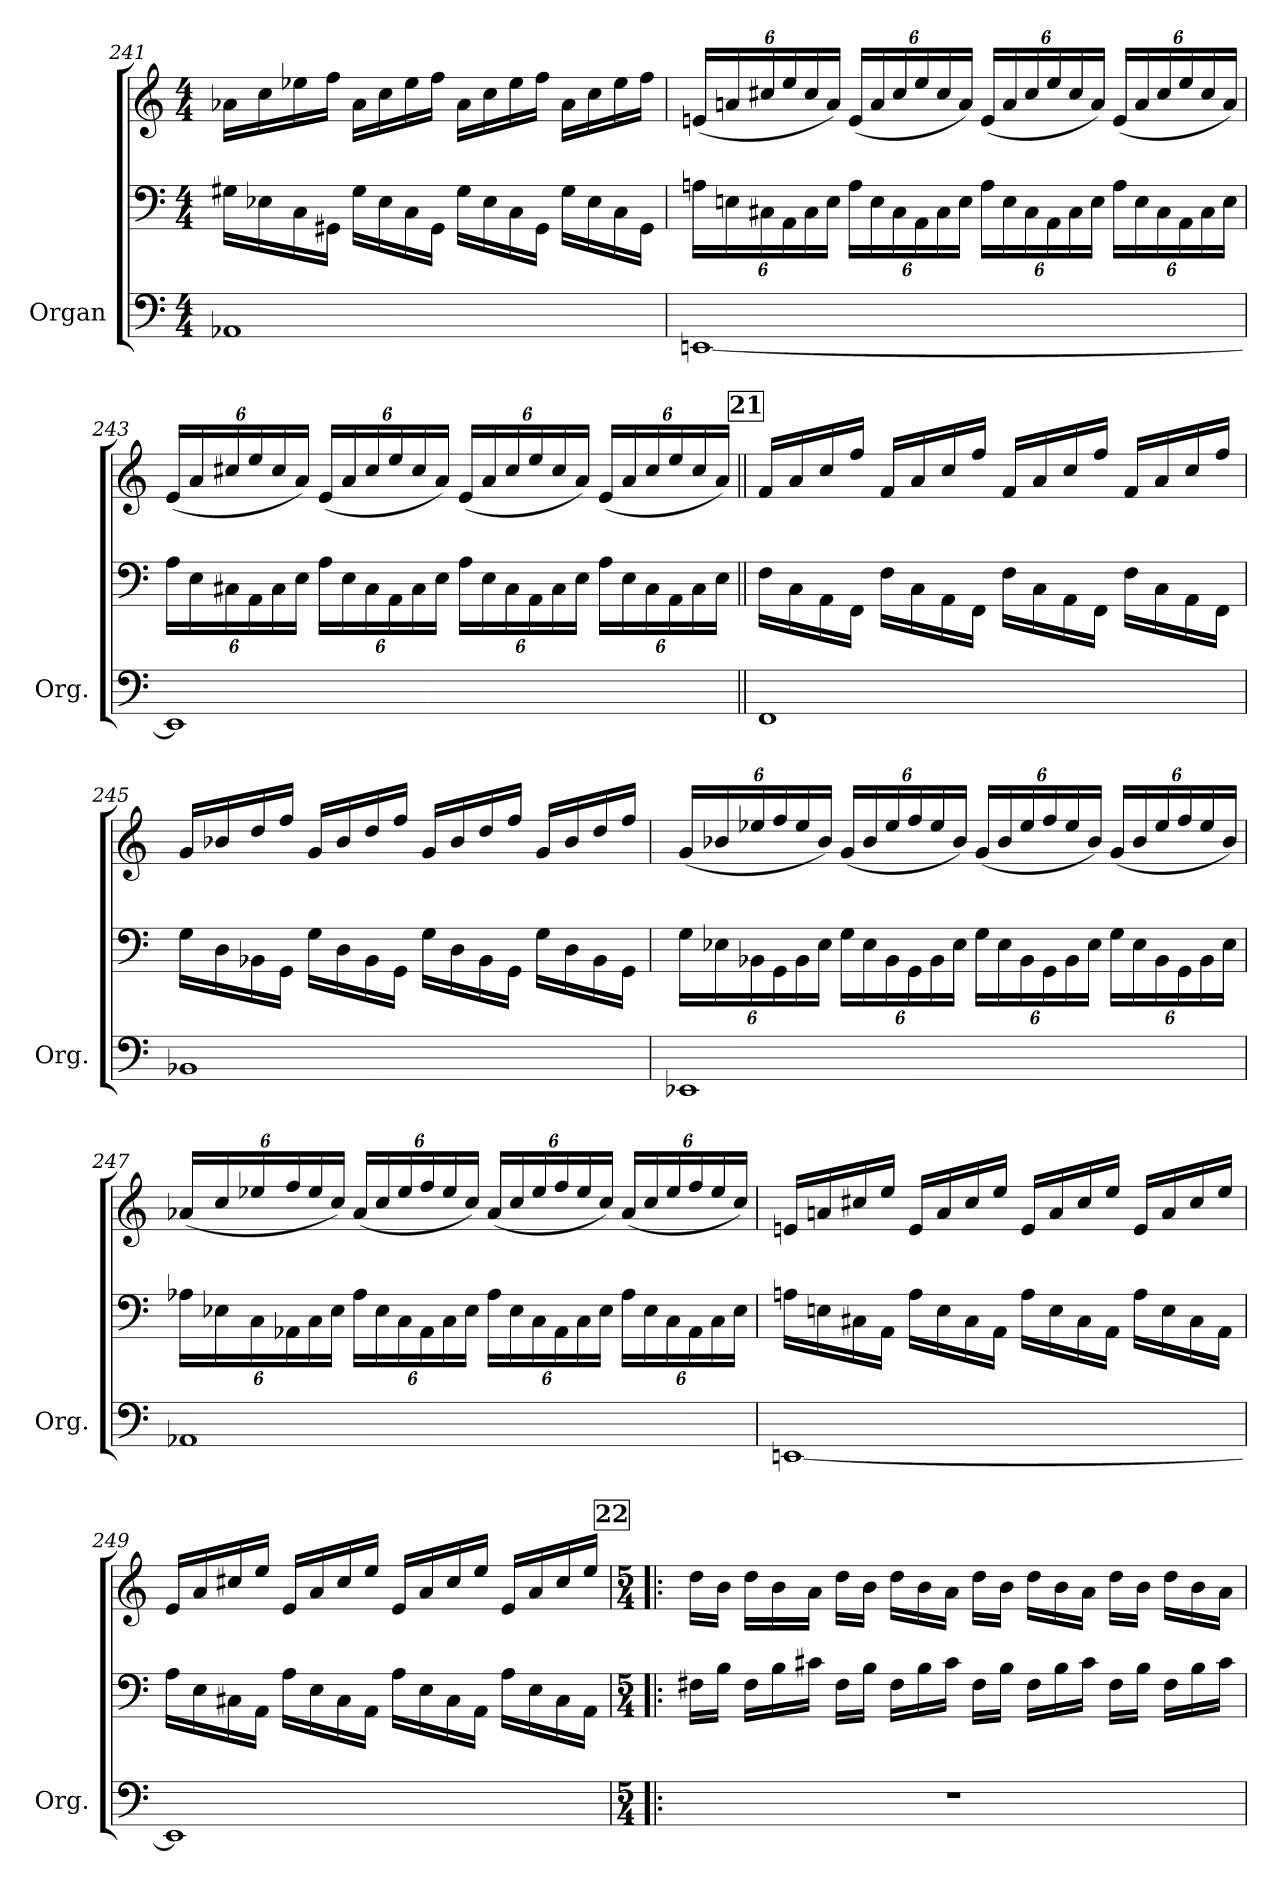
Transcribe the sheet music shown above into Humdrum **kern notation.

**kern	**kern	**kern
*part1	*part1	*part1
*staff3	*staff2	*staff1
*I"Organ	*	*
*I'Org.	*	*
*clefF4	*clefF4	*clefG2
*k[]	*k[]	*k[]
*M4/4	*M4/4	*M4/4
=241	=241	=241
1AA-X	16G#X\LL	16a-X\LL
.	16E-X\	16cc\
.	16C\	16ee-X\
.	16GG#X\JJ	16ff\JJ
.	16G#\LL	16a-\LL
.	16E-\	16cc\
.	16C\	16ee-\
.	16GG#\JJ	16ff\JJ
.	16G#\LL	16a-\LL
.	16E-\	16cc\
.	16C\	16ee-\
.	16GG#\JJ	16ff\JJ
.	16G#\LL	16a-\LL
.	16E-\	16cc\
.	16C\	16ee-\
.	16GG#\JJ	16ff\JJ
=242	=242	=242
*	*Xbrackettup	*Xbrackettup
[1EEn	24An\LL	(<24en/LL
.	24En\	24an/
.	24C#X\	24cc#X/
.	24AA\	24ee/
.	24C#\	24cc#/
.	24E\JJ	24a/JJ)
.	24A\LL	(<24e/LL
.	24E\	24a/
.	24C#\	24cc#/
.	24AA\	24ee/
.	24C#\	24cc#/
.	24E\JJ	24a/JJ)
.	24A\LL	(<24e/LL
.	24E\	24a/
.	24C#\	24cc#/
.	24AA\	24ee/
.	24C#\	24cc#/
.	24E\JJ	24a/JJ)
.	24A\LL	(<24e/LL
.	24E\	24a/
.	24C#\	24cc#/
.	24AA\	24ee/
.	24C#\	24cc#/
.	24E\JJ	24a/JJ)
!!LO:PB:g=z
=243	=243	=243
1EE]	24A\LL	(<24e/LL
.	24E\	24a/
.	24C#X\	24cc#X/
.	24AA\	24ee/
.	24C#\	24cc#/
.	24E\JJ	24a/JJ)
.	24A\LL	(<24e/LL
.	24E\	24a/
.	24C#\	24cc#/
.	24AA\	24ee/
.	24C#\	24cc#/
.	24E\JJ	24a/JJ)
.	24A\LL	(<24e/LL
.	24E\	24a/
.	24C#\	24cc#/
.	24AA\	24ee/
.	24C#\	24cc#/
.	24E\JJ	24a/JJ)
.	24A\LL	(<24e/LL
.	24E\	24a/
.	24C#\	24cc#/
.	24AA\	24ee/
.	24C#\	24cc#/
.	24E\JJ	24a/JJ)
!!LO:REH:place=s1:a:B:fs=14:t=21
=244||	=244||	=244||
1FF	16F\LL	16f/LL
.	16C\	16a/
.	16AA\	16cc/
.	16FF\JJ	16ff/JJ
.	16F\LL	16f/LL
.	16C\	16a/
.	16AA\	16cc/
.	16FF\JJ	16ff/JJ
.	16F\LL	16f/LL
.	16C\	16a/
.	16AA\	16cc/
.	16FF\JJ	16ff/JJ
.	16F\LL	16f/LL
.	16C\	16a/
.	16AA\	16cc/
.	16FF\JJ	16ff/JJ
=245	=245	=245
1BB-X	16G\LL	16g/LL
.	16D\	16b-X/
.	16BB-X\	16dd/
.	16GG\JJ	16ff/JJ
.	16G\LL	16g/LL
.	16D\	16b-/
.	16BB-\	16dd/
.	16GG\JJ	16ff/JJ
.	16G\LL	16g/LL
.	16D\	16b-/
.	16BB-\	16dd/
.	16GG\JJ	16ff/JJ
.	16G\LL	16g/LL
.	16D\	16b-/
.	16BB-\	16dd/
.	16GG\JJ	16ff/JJ
=246	=246	=246
1EE-X	24G\LL	(<24g/LL
.	24E-X\	24b-X/
.	24BB-X\	24ee-X/
.	24GG\	24ff/
.	24BB-\	24ee-/
.	24E-\JJ	24b-/JJ)
.	24G\LL	(<24g/LL
.	24E-\	24b-/
.	24BB-\	24ee-/
.	24GG\	24ff/
.	24BB-\	24ee-/
.	24E-\JJ	24b-/JJ)
.	24G\LL	(<24g/LL
.	24E-\	24b-/
.	24BB-\	24ee-/
.	24GG\	24ff/
.	24BB-\	24ee-/
.	24E-\JJ	24b-/JJ)
.	24G\LL	(<24g/LL
.	24E-\	24b-/
.	24BB-\	24ee-/
.	24GG\	24ff/
.	24BB-\	24ee-/
.	24E-\JJ	24b-/JJ)
!!LO:LB:g=z
=247	=247	=247
1AA-X	24A-X\LL	(<24a-X/LL
.	24E-X\	24cc/
.	24C\	24ee-X/
.	24AA-X\	24ff/
.	24C\	24ee-/
.	24E-\JJ	24cc/JJ)
.	24A-\LL	(<24a-/LL
.	24E-\	24cc/
.	24C\	24ee-/
.	24AA-\	24ff/
.	24C\	24ee-/
.	24E-\JJ	24cc/JJ)
.	24A-\LL	(<24a-/LL
.	24E-\	24cc/
.	24C\	24ee-/
.	24AA-\	24ff/
.	24C\	24ee-/
.	24E-\JJ	24cc/JJ)
.	24A-\LL	(<24a-/LL
.	24E-\	24cc/
.	24C\	24ee-/
.	24AA-\	24ff/
.	24C\	24ee-/
.	24E-\JJ	24cc/JJ)
=248	=248	=248
[1EEn	16An\LL	16en/LL
.	16En\	16an/
.	16C#X\	16cc#X/
.	16AA\JJ	16ee/JJ
.	16A\LL	16e/LL
.	16E\	16a/
.	16C#\	16cc#/
.	16AA\JJ	16ee/JJ
.	16A\LL	16e/LL
.	16E\	16a/
.	16C#\	16cc#/
.	16AA\JJ	16ee/JJ
.	16A\LL	16e/LL
.	16E\	16a/
.	16C#\	16cc#/
.	16AA\JJ	16ee/JJ
=249	=249	=249
1EE]	16A\LL	16e/LL
.	16E\	16a/
.	16C#X\	16cc#X/
.	16AA\JJ	16ee/JJ
.	16A\LL	16e/LL
.	16E\	16a/
.	16C#\	16cc#/
.	16AA\JJ	16ee/JJ
.	16A\LL	16e/LL
.	16E\	16a/
.	16C#\	16cc#/
.	16AA\JJ	16ee/JJ
.	16A\LL	16e/LL
.	16E\	16a/
.	16C#\	16cc#/
.	16AA\JJ	16ee/JJ
!!LO:REH:place=s1:a:B:fs=14:t=22
=250!|:	=250!|:	=250!|:
*M5/4	*M5/4	*M5/4
4%5r	16F#X\LL	16dd\LL
.	16B\JJ	16b\JJ
.	16F#\LL	16dd\LL
.	16B\	16b\
.	16c#X\JJ	16a\JJ
.	16F#\LL	16dd\LL
.	16B\JJ	16b\JJ
.	16F#\LL	16dd\LL
.	16B\	16b\
.	16c#\JJ	16a\JJ
.	16F#\LL	16dd\LL
.	16B\JJ	16b\JJ
.	16F#\LL	16dd\LL
.	16B\	16b\
.	16c#\JJ	16a\JJ
.	16F#\LL	16dd\LL
.	16B\JJ	16b\JJ
.	16F#\LL	16dd\LL
.	16B\	16b\
.	16c#\JJ	16a\JJ
=	=	=
*-	*-	*-
